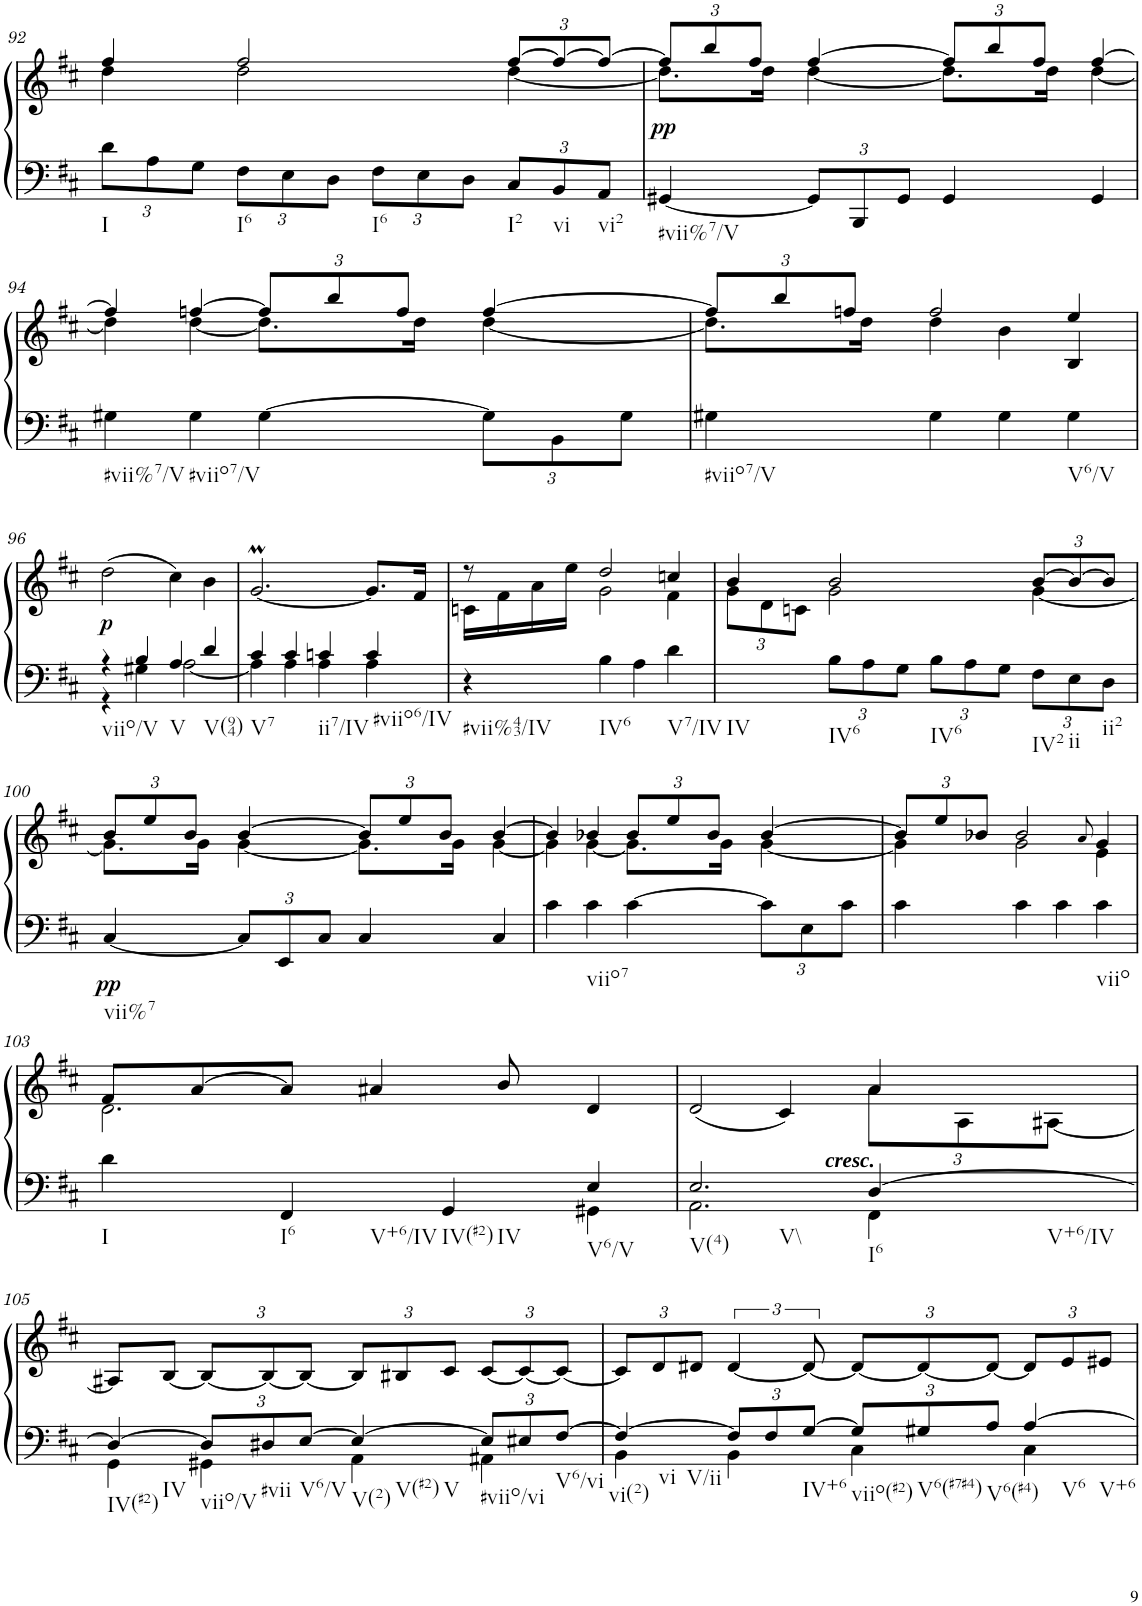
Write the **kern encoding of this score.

**kern	**kern	**dynam
*part1	*part1	*part1
*staff2	*staff1	*staff1/2
*I"Klavier links	*	*
!!LO:PB:g=z
*clefF4	*clefG2	*
*k[f#c#]	*k[f#c#]	*
*M2/2	*M2/2	*
*Xbrackettup	*	*
=92	=92	=92
*	*^	*
!LO:TX:b:t=I	!	!	!
12d\L	4ff#/	4dd\	.
12A\	.	.	.
12G\J	.	.	.
!LO:TX:b:t=I6	!	!	!
12F#\L	2ff#/	2dd\	.
12E\	.	.	.
12D\J	.	.	.
!LO:TX:b:t=I6	!	!	!
12F#\L	.	.	.
12E\	.	.	.
12D\J	.	.	.
!LO:TX:b:t=I2	!	!	!
12C#/L	[4ff#/	[4dd\	.
!LO:TX:b:t=vi	!	!	!
12BB/	.	.	.
!LO:TX:b:t=vi2	!	!	!
12AA/J	.	.	.
=93	=93	=93	=93
*	*Xbrackettup	*	*
!LO:TX:b:t=#vii%7/V	!	!	!
!	!	!	!LO:DY:b
[4GG#X/	12ff#/L]	8.dd\L]	pp
.	12bb/	.	.
.	12ff#/J	.	.
.	.	16dd\Jk	.
12GG#/L]	[4ff#/	[4dd\	.
12BBB/	.	.	.
12GG#/J	.	.	.
4GG#/	12ff#/L]	8.dd\L]	.
.	12bb/	.	.
.	12ff#/J	.	.
.	.	16dd\Jk	.
4GG#/	[4ff#/	[4dd\	.
!!LO:LB:g=z	!!
=94	=94	=94	=94
!LO:TX:b:t=#vii%7/V	!	!	!
4G#X\	4ff#/]	4dd\]	.
!LO:TX:b:t=#viio7/V	!	!	!
4G#\	[4ffn/	[4dd\	.
[4G#\	12ff/L]	8.dd\L]	.
.	12bb/	.	.
.	12ff/J	.	.
.	.	16dd\Jk	.
12G#\L]	[4ff/	[4dd\	.
12BB\	.	.	.
12G#\J	.	.	.
=95	=95	=95	=95
!LO:TX:b:t=#viio7/V	!	!	!
4G#X\	12ff/L]	8.dd\L]	.
.	12bb/	.	.
.	12ffn/J	.	.
.	.	16dd\Jk	.
4G#\	2ff/	4dd\	.
4G#\	.	4b\	.
!LO:TX:b:t=V6/V	!	!	!
4G#\	4ee/	4B/	.
!!LO:LB:g=z
=96	=96	=96	=96
*^	*	*	*
!LO:TX:b:t=viio/V	!	!	!	!
!	!	!	!	!LO:DY:b
*	*	*v	*v	*
4r	4r	(2dd\	p
4B/	4G#X\	.	.
!LO:TX:b:t=V	!	!	!
4A/	[2A\	4cc#\)	.
!LO:TX:b:t=V(94)	!	!	!
4d/	.	4b\	.
=97	=97	=97	=97
!LO:TX:b:t=V7	!	!	!
4c#/	4A\]	[2.gM/	.
4c#/	4A\	.	.
!LO:TX:b:t=ii7/IV	!	!	!
4cn/	4A\	.	.
!LO:TX:b:t=#viio6/IV	!	!	!
4c/	4A\	8.g/L]	.
.	.	16f#/Jk	.
*v	*v	*	*
=98	=98	=98
*	*^	*
!LO:TX:b:t=#vii%43/IV	!	!	!
4r	8r	16cn\LL	.
.	.	16f#\	.
.	8ryy	16a\	.
.	.	16ee\JJ	.
!LO:TX:b:t=IV6	!	!	!
4B\	2dd/	2g\	.
4A\	.	.	.
!LO:TX:b:t=V7/IV	!	!	!
4d\	4ccn/	4f#\	.
=99	=99	=99	=99
!LO:TX:b:t=IV	!	!	!
4ryy	4b/	12g\L	.
.	.	12d\	.
.	.	12cn\J	.
!LO:TX:b:t=IV6	!	!	!
12B\L	2b/	2g\	.
12A\	.	.	.
12G\J	.	.	.
!LO:TX:b:t=IV6	!	!	!
12B\L	.	.	.
12A\	.	.	.
12G\J	.	.	.
!LO:TX:b:t=IV2	!	!	!
12F#\L	[4b/	[4g\	.
!LO:TX:b:t=ii	!	!	!
12E\	.	.	.
!LO:TX:b:t=ii2	!	!	!
12D\J	.	.	.
!!LO:LB:g=z	!!
=100	=100	=100	=100
!LO:TX:b:t=vii%7	!	!	!
!	!	!	!LO:DY:b=2
[4C#/	12b/L	8.g\L]	pp
.	12ee/	.	.
.	12b/J	.	.
.	.	16g\Jk	.
12C#/L]	[4b/	[4g\	.
12EE/	.	.	.
12C#/J	.	.	.
4C#/	12b/L]	8.g\L]	.
.	12ee/	.	.
.	12b/J	.	.
.	.	16g\Jk	.
4C#/	[4b/	[4g\	.
=101	=101	=101	=101
4c#\	4b/]	4g\]	.
!LO:TX:b:t=viio7	!	!	!
4c#\	4b-X/	[4g\	.
[4c#\	12b-/L	8.g\L]	.
.	12ee/	.	.
.	12b-/J	.	.
.	.	16g\Jk	.
12c#\L]	[4b-/	[4g\	.
12E\	.	.	.
12c#\J	.	.	.
=102	=102	=102	=102
4c#\	12b-/L]	4g\]	.
.	12ee/	.	.
.	12b-X/J	.	.
4c#\	2b-/	2g\	.
4c#\	.	.	.
.	8qa/	.	.
!LO:TX:b:t=viio	!	!	!
4c#\	4g/	4e\	.
!!LO:LB:g=z	!!
=103	=103	=103	=103
*^	*	*	*
!LO:TX:b:t=I	!	!	!	!
4d\	2.ryy	8f#/L	2.d\	.
.	.	[8a/	.	.
!LO:TX:b:t=I6	!	!	!	!
!LO:TX:b:t=V+6/IV	!	!	!	!
4FF#/	.	8a/J]	.	.
.	.	4a#X/	.	.
!LO:TX:b:t=IV(#2)	!	!	!	!
!LO:TX:b:t=IV	!	!	!	!
4GG/	.	.	.	.
.	.	8b/	.	.
!LO:TX:b:t=V6/V	!	!	!	!
4E/	4GG#X\	4ryy	4d/	.
=104	=104	=104	=104	=104
!LO:TX:b:t=V(4)	!	!	!	!
!LO:TX:b:t=V\\	!	!	!	!
2.E/	2.AA\	(2d/	2.ryy	.
.	.	4c#/)	.	.
!LO:TX:a:Bi:t=cresc.	!	!	!	!
!LO:TX:b:t=I6	!	!	!	!
!LO:TX:b:t=V+6/IV	!	!	!	!
[4D/	4FF#\	4a/	12a\L	.
.	.	.	12A\	.
.	.	.	[12A#X\J	.
!!LO:LB:g=z
=105	=105	=105	=105	=105
!LO:TX:b:t=IV(#2)	!	!	!	!
!LO:TX:b:t=IV	!	!	!	!
*	*	*v	*v	*
4D/_	4GG\	8A#X/L]	.
.	.	[8B/J	.
!LO:TX:b:t=viio/V	!	!	!
12D/L]	4GG#X\	4B/_	.
!LO:TX:b:t=#vii	!	!	!
12D#X/	.	.	.
!LO:TX:b:t=V6/V	!	!	!
[12E/J	.	.	.
!LO:TX:b:t=V(2)	!	!	!
!LO:TX:b:t=V(#2)	!	!	!
!LO:TX:b:t=V	!	!	!
4E/_	4AA\	12B/L]	.
.	.	12B#X/	.
.	.	12c#/J	.
!LO:TX:b:t=#viio/vi	!	!	!
12E/L]	4AA#X\	[4c#/	.
12E#X/	.	.	.
!LO:TX:b:t=V6/vi	!	!	!
[12F#/J	.	.	.
=106	=106	=106	=106
!LO:TX:b:t=vi(2)	!	!	!
!LO:TX:b:t=vi	!	!	!
!LO:TX:b:t=V/ii	!	!	!
4F#/_	4BB\	12c#/L]	.
.	.	12d/	.
.	.	12d#X/J	.
12F#/L]	4BB\	[4d#/	.
12F#/	.	.	.
!LO:TX:b:t=IV+6	!	!	!
[12G/J	.	.	.
!LO:TX:b:t=viio(#2)	!	!	!
12G/L]	4C#\	4d#/_	.
!LO:TX:b:t=V6(#7#4)	!	!	!
12G#X/	.	.	.
!LO:TX:b:t=V6(#4)	!	!	!
12A/J	.	.	.
!LO:TX:b:t=V6	!	!	!
!LO:TX:b:t=V+6	!	!	!
[4A/	4C#\	12d#/L]	.
.	.	12e/	.
.	.	12e#X/J	.
*v	*v	*	*
=	=	=
*-	*-	*-
